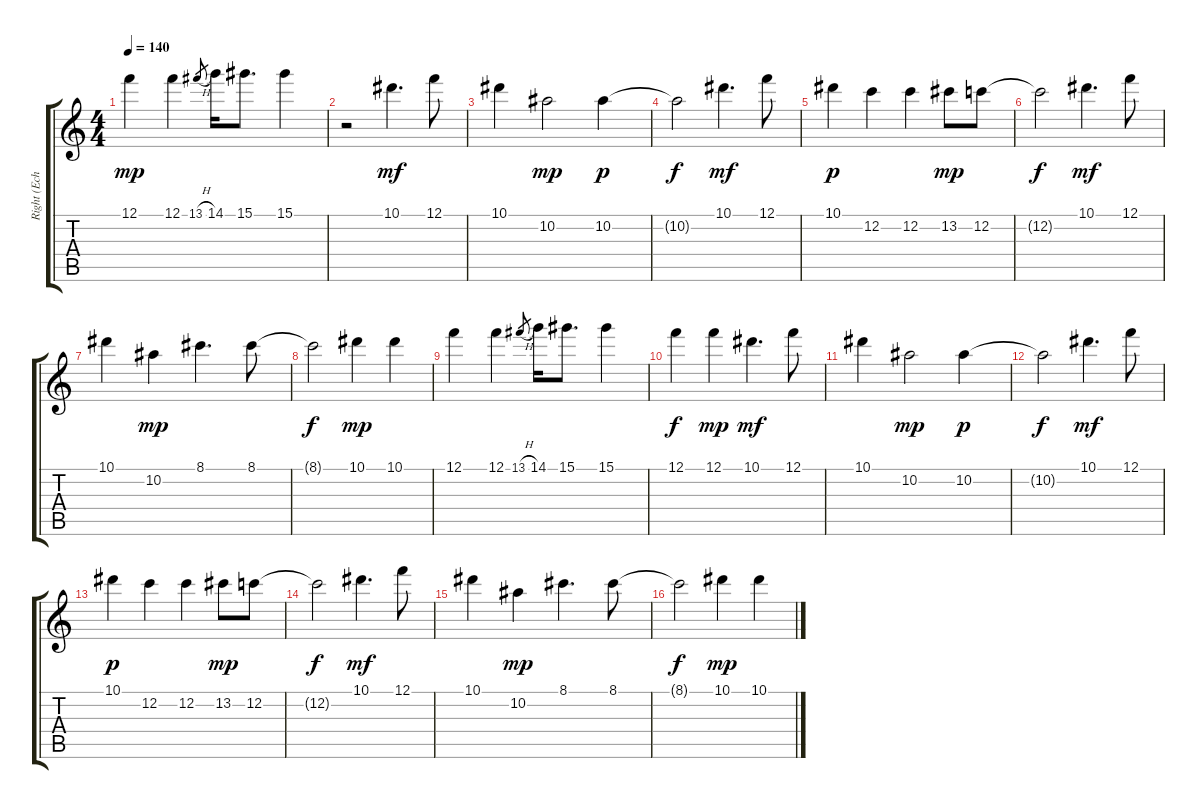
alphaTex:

\track ("Right (Echo)" "Right (Ech") {instrument brightacousticpiano}
\staff {score tabs}
\tuning (F5 C5 Ab4 Eb4 Bb3 F3) {hide}
\ts (4 4)
\tempo 140
\clef g2
\ks c
12.1.4{dy mp} 12.1.4 13.1{h}.8{gr} 14.1.16 15.1.8{d} 15.1.4 |
r.2 10.1.4{d dy mf} 12.1.8 |
10.1.4 10.2.2{dy mp} 10.2.4{dy p} |
10.2{t}.2{dy f} 10.1.4{d dy mf} 12.1.8 |
10.1.4{dy p} 12.2.4 12.2.4 13.2.8{dy mp} 12.2.8 |
12.2{t}.2{dy f} 10.1.4{d dy mf} 12.1.8 |
10.1.4 10.2.4{dy mp} 8.1.4{d} 8.1.8 |
8.1{t}.2{dy f} 10.1.4{dy mp} 10.1.4 |
12.1.4 12.1.4 13.1{h}.8{gr} 14.1.16 15.1.8{d} 15.1.4 |
12.1.4{dy f} 12.1.4{dy mp} 10.1.4{d dy mf} 12.1.8 |
10.1.4 10.2.2{dy mp} 10.2.4{dy p} |
10.2{t}.2{dy f} 10.1.4{d dy mf} 12.1.8 |
10.1.4{dy p} 12.2.4 12.2.4 13.2.8{dy mp} 12.2.8 |
12.2{t}.2{dy f} 10.1.4{d dy mf} 12.1.8 |
10.1.4 10.2.4{dy mp} 8.1.4{d} 8.1.8 |
8.1{t}.2{dy f} 10.1.4{dy mp} 10.1.4
